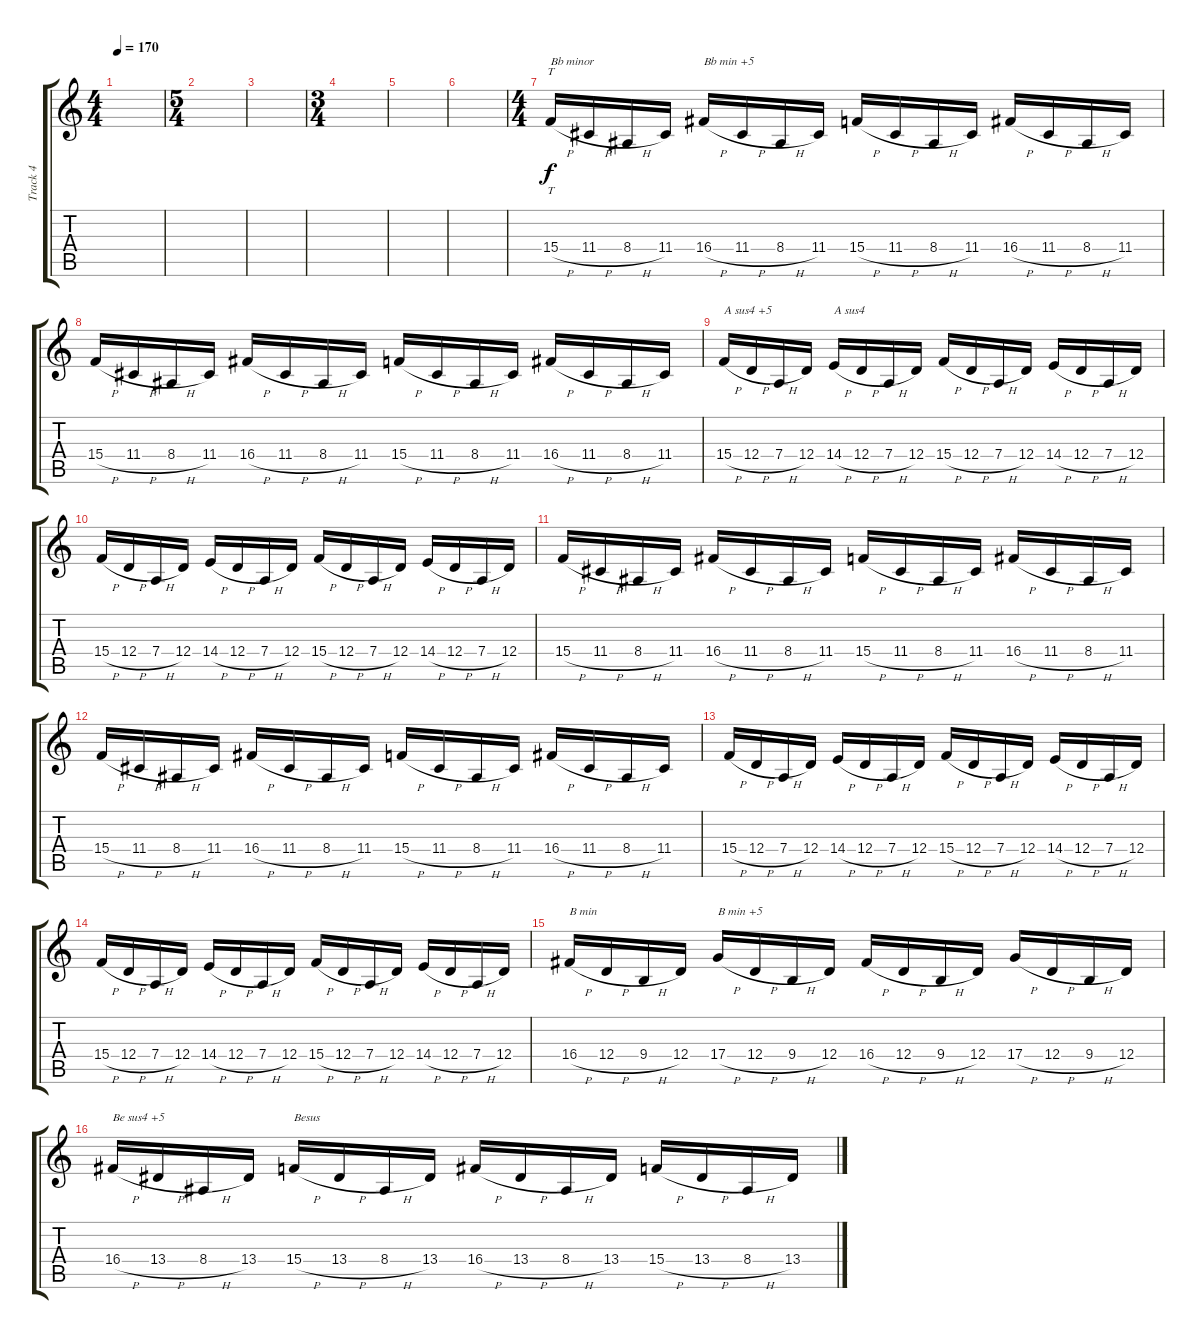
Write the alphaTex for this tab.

\track ("Track 4" "Track 4") {instrument lead2sawtooth}
\staff {score tabs}
\tuning (E4 B3 G3 D3 A2 E2) {hide}
\ts (4 4)
\tempo 170
\clef g2
\ks c
|
\ts (5 4)
|
|
\ts (3 4)
|
|
|
\ts (4 4)
15.4{h}.16{tt txt "Bb minor"} 11.4{h}.16 8.4{h}.16 11.4.16 16.4{h}.16{txt "Bb min +5"} 11.4{h}.16 8.4{h}.16 11.4.16 15.4{h}.16 11.4{h}.16 8.4{h}.16 11.4.16 16.4{h}.16 11.4{h}.16 8.4{h}.16 11.4.16 |
15.4{h}.16 11.4{h}.16 8.4{h}.16 11.4.16 16.4{h}.16 11.4{h}.16 8.4{h}.16 11.4.16 15.4{h}.16 11.4{h}.16 8.4{h}.16 11.4.16 16.4{h}.16 11.4{h}.16 8.4{h}.16 11.4.16 |
15.4{h}.16{txt "A sus4 +5"} 12.4{h}.16 7.4{h}.16 12.4.16 14.4{h}.16{txt "A sus4"} 12.4{h}.16 7.4{h}.16 12.4.16 15.4{h}.16 12.4{h}.16 7.4{h}.16 12.4.16 14.4{h}.16 12.4{h}.16 7.4{h}.16 12.4.16 |
15.4{h}.16 12.4{h}.16 7.4{h}.16 12.4.16 14.4{h}.16 12.4{h}.16 7.4{h}.16 12.4.16 15.4{h}.16 12.4{h}.16 7.4{h}.16 12.4.16 14.4{h}.16 12.4{h}.16 7.4{h}.16 12.4.16 |
15.4{h}.16 11.4{h}.16 8.4{h}.16 11.4.16 16.4{h}.16 11.4{h}.16 8.4{h}.16 11.4.16 15.4{h}.16 11.4{h}.16 8.4{h}.16 11.4.16 16.4{h}.16 11.4{h}.16 8.4{h}.16 11.4.16 |
15.4{h}.16 11.4{h}.16 8.4{h}.16 11.4.16 16.4{h}.16 11.4{h}.16 8.4{h}.16 11.4.16 15.4{h}.16 11.4{h}.16 8.4{h}.16 11.4.16 16.4{h}.16 11.4{h}.16 8.4{h}.16 11.4.16 |
15.4{h}.16 12.4{h}.16 7.4{h}.16 12.4.16 14.4{h}.16 12.4{h}.16 7.4{h}.16 12.4.16 15.4{h}.16 12.4{h}.16 7.4{h}.16 12.4.16 14.4{h}.16 12.4{h}.16 7.4{h}.16 12.4.16 |
15.4{h}.16 12.4{h}.16 7.4{h}.16 12.4.16 14.4{h}.16 12.4{h}.16 7.4{h}.16 12.4.16 15.4{h}.16 12.4{h}.16 7.4{h}.16 12.4.16 14.4{h}.16 12.4{h}.16 7.4{h}.16 12.4.16 |
16.4{h}.16{txt "B min"} 12.4{h}.16 9.4{h}.16 12.4.16 17.4{h}.16{txt "B min +5"} 12.4{h}.16 9.4{h}.16 12.4.16 16.4{h}.16 12.4{h}.16 9.4{h}.16 12.4.16 17.4{h}.16 12.4{h}.16 9.4{h}.16 12.4.16 |
16.4{h}.16{txt "Be sus4 +5"} 13.4{h}.16 8.4{h}.16 13.4.16 15.4{h}.16{txt "Besus"} 13.4{h}.16 8.4{h}.16 13.4.16 16.4{h}.16 13.4{h}.16 8.4{h}.16 13.4.16 15.4{h}.16 13.4{h}.16 8.4{h}.16 13.4.16
